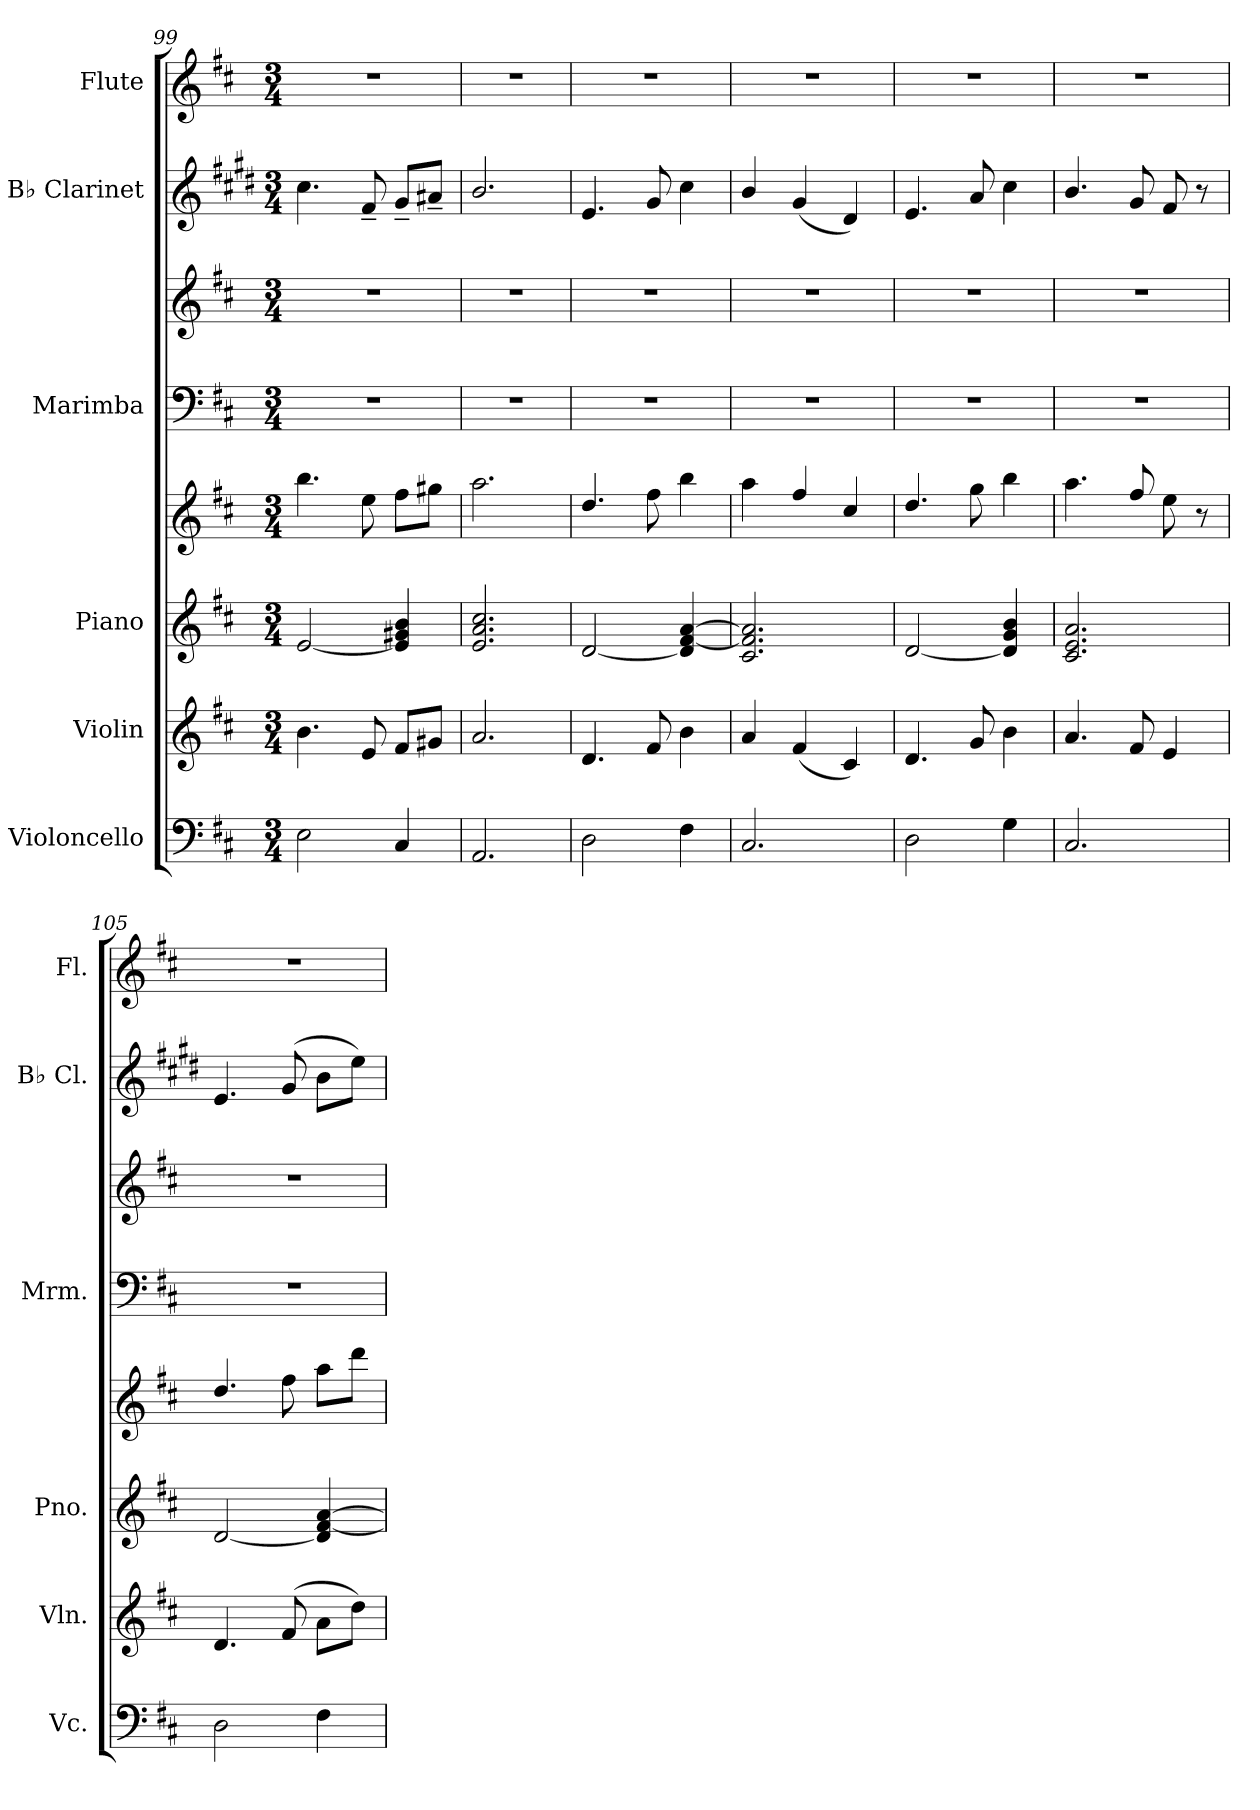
**kern	**kern	**kern	**kern	**kern	**kern	**kern	**kern
*part6	*part5	*part4	*part4	*part3	*part3	*part2	*part1
*staff8	*staff7	*staff6	*staff5	*staff4	*staff3	*staff2	*staff1
*I"Violoncello	*I"Violin	*I"Piano	*	*I"Marimba	*	*I"B♭ Clarinet	*I"Flute
*I'Vc.	*I'Vln.	*I'Pno.	*	*I'Mrm.	*	*I'B♭ Cl.	*I'Fl.
*clefF4	*clefG2	*clefG2	*clefG2	*clefF4	*clefG2	*clefG2	*clefG2
*	*	*	*	*	*	*ITrd1c2	*
*k[f#c#]	*k[f#c#]	*k[f#c#]	*k[f#c#]	*k[f#c#]	*k[f#c#]	*k[f#c#]	*k[f#c#]
*M3/4	*M3/4	*M3/4	*M3/4	*M3/4	*M3/4	*M3/4	*M3/4
=99	=99	=99	=99	=99	=99	=99	=99
2E\	4.b\	[2e/	4.bb\	2.r	2.r	4.b\	2.r
.	8e/	.	8ee\	.	.	8e~/	.
4C#/	8f#/L	4e/] 4g#X/ 4b/	8ff#\L	.	.	8f#~/L	.
.	8g#X/J	.	8gg#X\J	.	.	8g#X~/J	.
=100	=100	=100	=100	=100	=100	=100	=100
2.AA/	2.a/	2.e/ 2.a/ 2.cc#/	2.aa\	2.r	2.r	2.a/	2.r
=101	=101	=101	=101	=101	=101	=101	=101
2D\	4.d/	[2d/	4.dd/	2.r	2.r	4.d/	2.r
.	8f#/	.	8ff#\	.	.	8f#/	.
4F#\	4b\	4d/] [4f#/ [4a/	4bb\	.	.	4b\	.
=102	=102	=102	=102	=102	=102	=102	=102
2.C#/	4a/	2.c#/ 2.f#/] 2.a/]	4aa\	2.r	2.r	4a/	2.r
.	(4f#/	.	4ff#/	.	.	(4f#/	.
.	4c#/)	.	4cc#/	.	.	4c#/)	.
=103	=103	=103	=103	=103	=103	=103	=103
2D\	4.d/	[2d/	4.dd/	2.r	2.r	4.d/	2.r
.	8g/	.	8gg\	.	.	8g/	.
4G\	4b\	4d/] 4g/ 4b/	4bb\	.	.	4b\	.
=104	=104	=104	=104	=104	=104	=104	=104
2.C#/	4.a/	2.c#/ 2.e/ 2.a/	4.aa\	2.r	2.r	4.a/	2.r
.	8f#/	.	8ff#/	.	.	8f#/	.
.	4e/	.	8ee\	.	.	8e/	.
.	.	.	8r	.	.	8r	.
=105	=105	=105	=105	=105	=105	=105	=105
2D\	4.d/	[2d/	4.dd/	2.r	2.r	4.d/	2.r
.	(8f#/	.	8ff#\	.	.	(8f#/	.
4F#\	8a\L	4d/] [4f#/ [4a/	8aa\L	.	.	8a\L	.
.	8dd\J)	.	8ddd\J	.	.	8dd\J)	.
=	=	=	=	=	=	=	=
*-	*-	*-	*-	*-	*-	*-	*-
